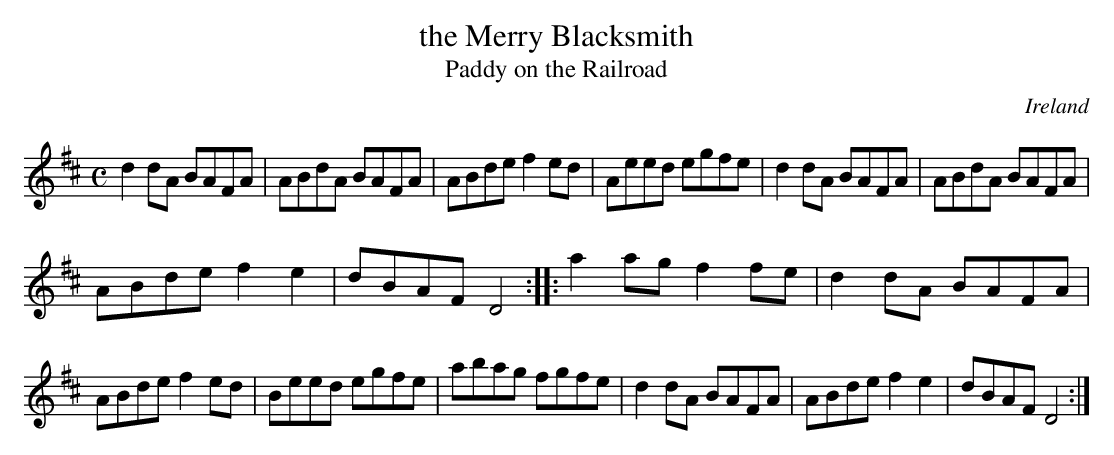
X:1
T:the Merry Blacksmith
T:Paddy on the Railroad
M:C
O:Ireland
O:Scotland
O:England
K:D major
d2dA BAFA|ABdA BAFA|ABde f2ed|Aeed egfe|\
d2dA BAFA|ABdA BAFA|
ABde f2e2|dBAF D4::\
a2ag f2fe|d2dA BAFA|
ABde f2ed|Beed egfe|\
abag fgfe|d2dA BAFA|ABde f2e2|dBAF D4:|
